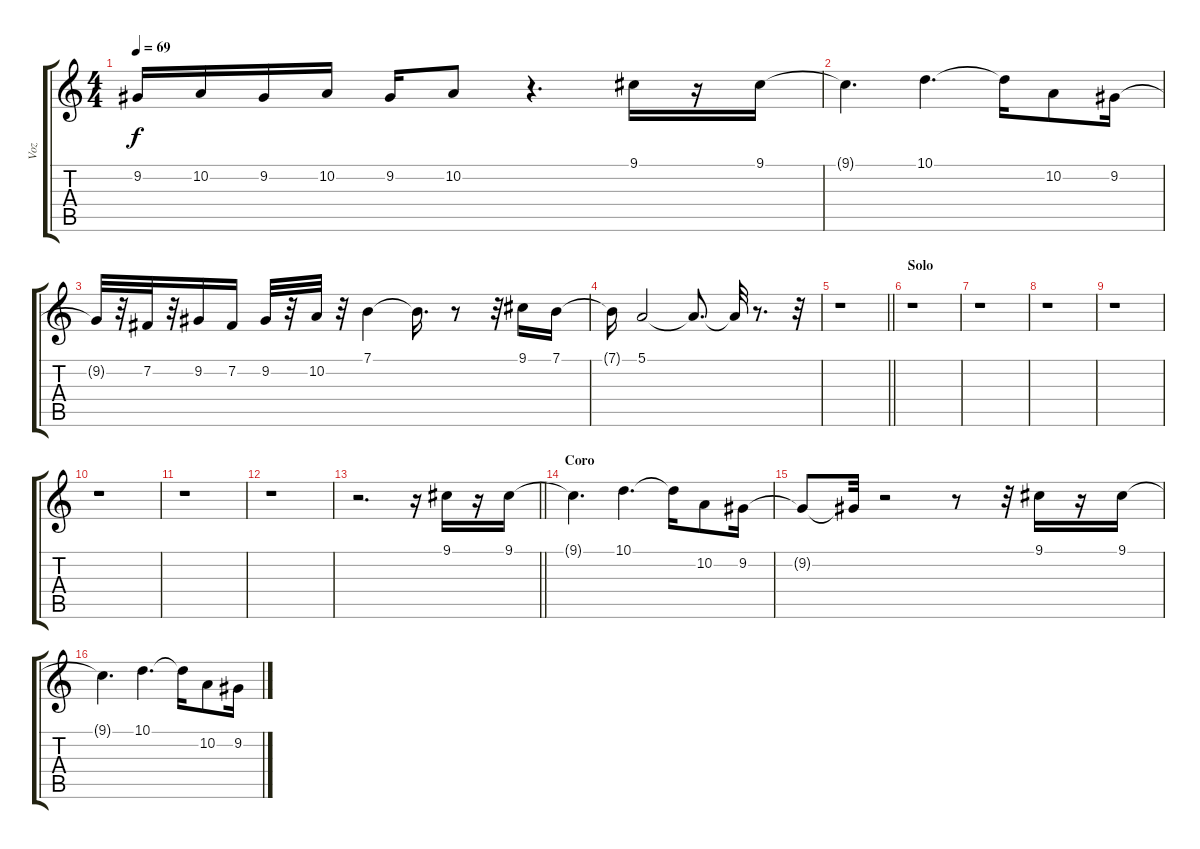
\track ("Voz" "Voz") {instrument flute}
\staff {score tabs}
\tuning (E4 B3 G3 D3 A2 E2) {hide}
\ts (4 4)
\tempo 69
\clef g2
\ks c
9.2{t}.16{dy f} 10.2.16 9.2.16 10.2.16 9.2.16 10.2.8 r.4{d} 9.1.16 r.16 9.1.16 |
9.1{t}.4{d} 10.1.4{d} 10.1{t}.16 10.2.8 9.2.16 |
9.2{t}.32 r.32 7.2.32 r.32 9.2.16 7.2.16 9.2.32 r.32 10.2.32 r.32 7.1.4 7.1{t}.16{d} r.8 r.32 9.1.16 7.1.16 |
7.1{t}.16 5.1.2 5.1{t}.8{d} 5.1{t}.32 r.8{d} r.32 |
\barLineRight lightlight
r.1 |
\section ("" "Solo")
r.1 |
r.1 |
r.1 |
r.1 |
r.1 |
r.1 |
r.1 |
\barLineRight lightlight
r.2{d} r.16 9.1.16 r.16 9.1.16 |
\section ("" "Coro")
9.1{t}.4{d} 10.1.4{d} 10.1{t}.16 10.2.8 9.2.16 |
9.2{t}.8 9.2{t}.32 r.2 r.8 r.32 9.1.16 r.16 9.1.16 |
9.1{t}.4{d} 10.1.4{d} 10.1{t}.16 10.2.8 9.2.16
